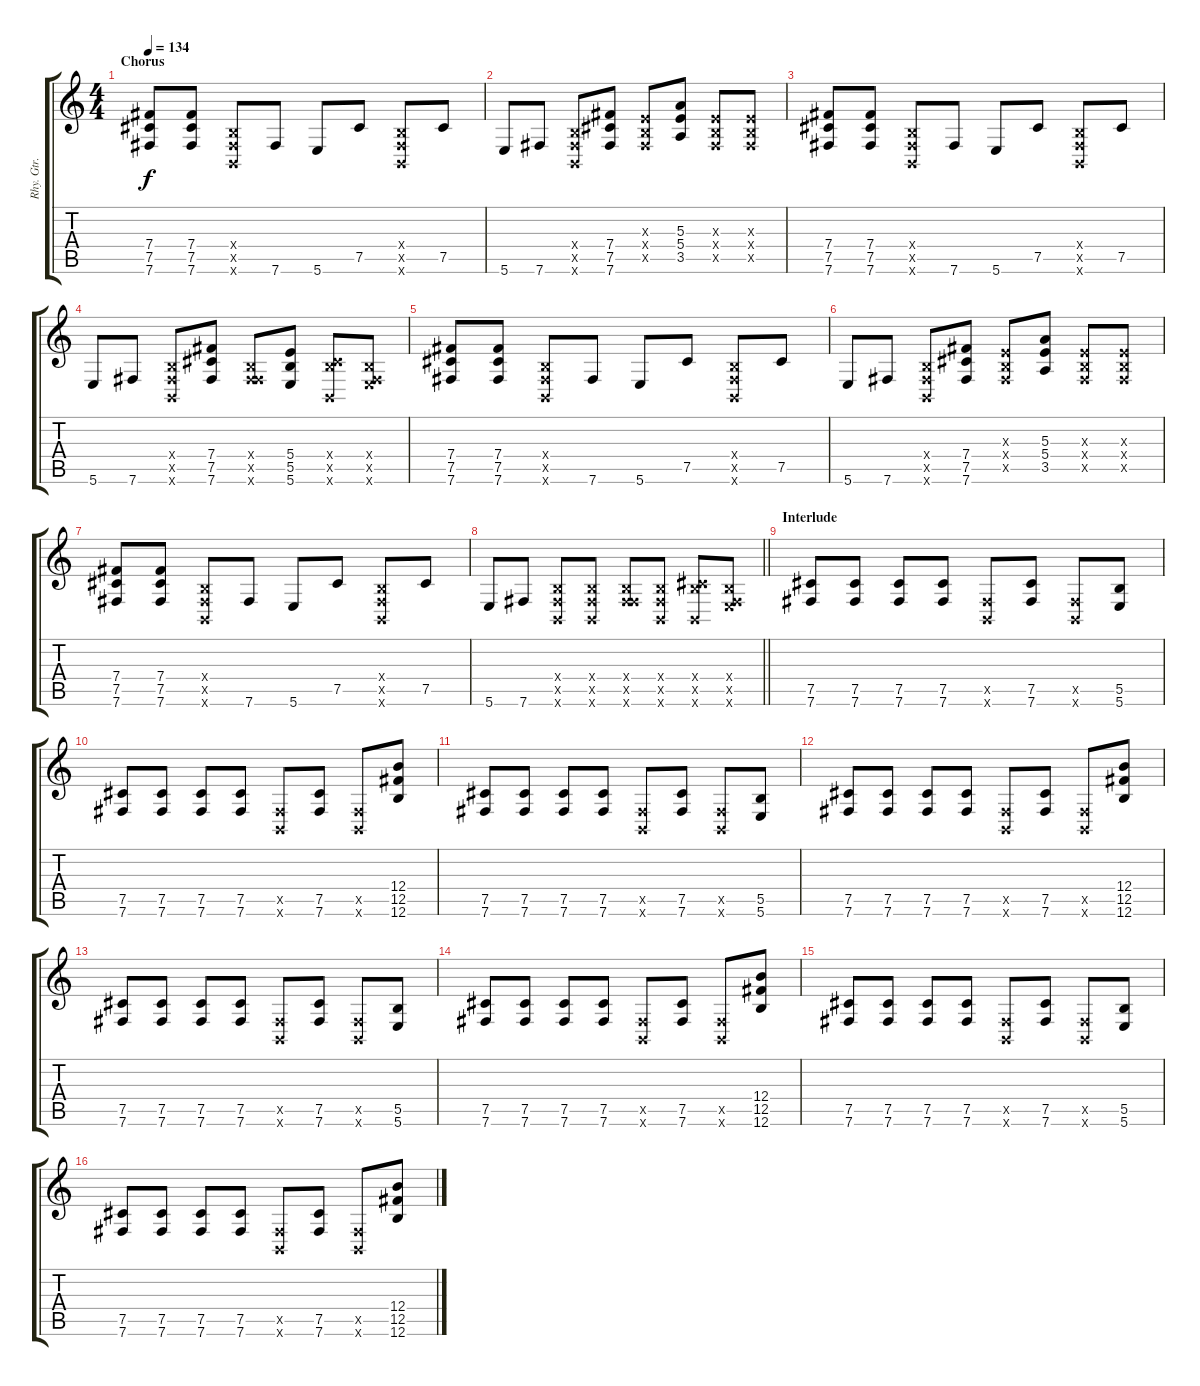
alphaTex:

\track ("Rhy. Gtr. 2" "Rhy. Gtr. ") {instrument distortionguitar}
\staff {score tabs}
\tuning (Db4 Ab3 E3 B2 Gb2 B1) {hide}
\ts (4 4)
\section ("" "Chorus")
\tempo 134
\clef g2
\ks c
(7.4 7.5 7.6).8{dy f} (7.4 7.5 7.6).8 (0.4{x} 0.5{x} 0.6{x}).8 7.6.8 5.6.8 7.5.8 (0.4{x} 0.5{x} 0.6{x}).8 7.5.8 |
5.6.8 7.6.8 (0.4{x} 0.5{x} 0.6{x}).8 (7.4 7.5 7.6).8 (0.3{x} 0.4{x} 0.5{x}).8 (5.3 5.4 3.5).8 (0.3{x} 0.4{x} 0.5{x}).8 (0.3{x} 0.4{x} 0.5{x}).8 |
(7.4 7.5 7.6).8 (7.4 7.5 7.6).8 (0.4{x} 0.5{x} 0.6{x}).8 7.6.8 5.6.8 7.5.8 (0.4{x} 0.5{x} 0.6{x}).8 7.5.8 |
5.6.8 7.6.8 (0.4{x} 0.5{x} 0.6{x}).8 (7.4 7.5 7.6).8 (0.4{x} 0.5{x} 7.6{x}).8 (5.4 5.5 5.6).8 (0.4{x} 7.5{x} 0.6{x}).8 (0.4{x} 0.5{x} 5.6{x}).8 |
(7.4 7.5 7.6).8 (7.4 7.5 7.6).8 (0.4{x} 0.5{x} 0.6{x}).8 7.6.8 5.6.8 7.5.8 (0.4{x} 0.5{x} 0.6{x}).8 7.5.8 |
5.6.8 7.6.8 (0.4{x} 0.5{x} 0.6{x}).8 (7.4 7.5 7.6).8 (0.3{x} 0.4{x} 0.5{x}).8 (5.3 5.4 3.5).8 (0.3{x} 0.4{x} 0.5{x}).8 (0.3{x} 0.4{x} 0.5{x}).8 |
(7.4 7.5 7.6).8 (7.4 7.5 7.6).8 (0.4{x} 0.5{x} 0.6{x}).8 7.6.8 5.6.8 7.5.8 (0.4{x} 0.5{x} 0.6{x}).8 7.5.8 |
\barLineRight lightlight
5.6.8 7.6.8 (0.4{x} 0.5{x} 0.6{x}).8 (0.4{x} 0.5{x} 0.6{x}).8 (0.4{x} 0.5{x} 7.6{x}).8 (0.4{x} 0.5{x} 0.6{x}).8 (0.4{x} 7.5{x} 0.6{x}).8 (0.4{x} 0.5{x} 5.6{x}).8 |
\section ("" "Interlude")
(7.5 7.6).8 (7.5 7.6).8 (7.5 7.6).8 (7.5 7.6).8 (0.5{x} 0.6{x}).8 (7.5 7.6).8 (0.5{x} 0.6{x}).8 (5.5 5.6).8 |
(7.5 7.6).8 (7.5 7.6).8 (7.5 7.6).8 (7.5 7.6).8 (0.5{x} 0.6{x}).8 (7.5 7.6).8 (0.5{x} 0.6{x}).8 (12.4 12.5 12.6).8 |
(7.5 7.6).8 (7.5 7.6).8 (7.5 7.6).8 (7.5 7.6).8 (0.5{x} 0.6{x}).8 (7.5 7.6).8 (0.5{x} 0.6{x}).8 (5.5 5.6).8 |
(7.5 7.6).8 (7.5 7.6).8 (7.5 7.6).8 (7.5 7.6).8 (0.5{x} 0.6{x}).8 (7.5 7.6).8 (0.5{x} 0.6{x}).8 (12.4 12.5 12.6).8 |
(7.5 7.6).8 (7.5 7.6).8 (7.5 7.6).8 (7.5 7.6).8 (0.5{x} 0.6{x}).8 (7.5 7.6).8 (0.5{x} 0.6{x}).8 (5.5 5.6).8 |
(7.5 7.6).8 (7.5 7.6).8 (7.5 7.6).8 (7.5 7.6).8 (0.5{x} 0.6{x}).8 (7.5 7.6).8 (0.5{x} 0.6{x}).8 (12.4 12.5 12.6).8 |
(7.5 7.6).8 (7.5 7.6).8 (7.5 7.6).8 (7.5 7.6).8 (0.5{x} 0.6{x}).8 (7.5 7.6).8 (0.5{x} 0.6{x}).8 (5.5 5.6).8 |
(7.5 7.6).8 (7.5 7.6).8 (7.5 7.6).8 (7.5 7.6).8 (0.5{x} 0.6{x}).8 (7.5 7.6).8 (0.5{x} 0.6{x}).8 (12.4 12.5 12.6).8
